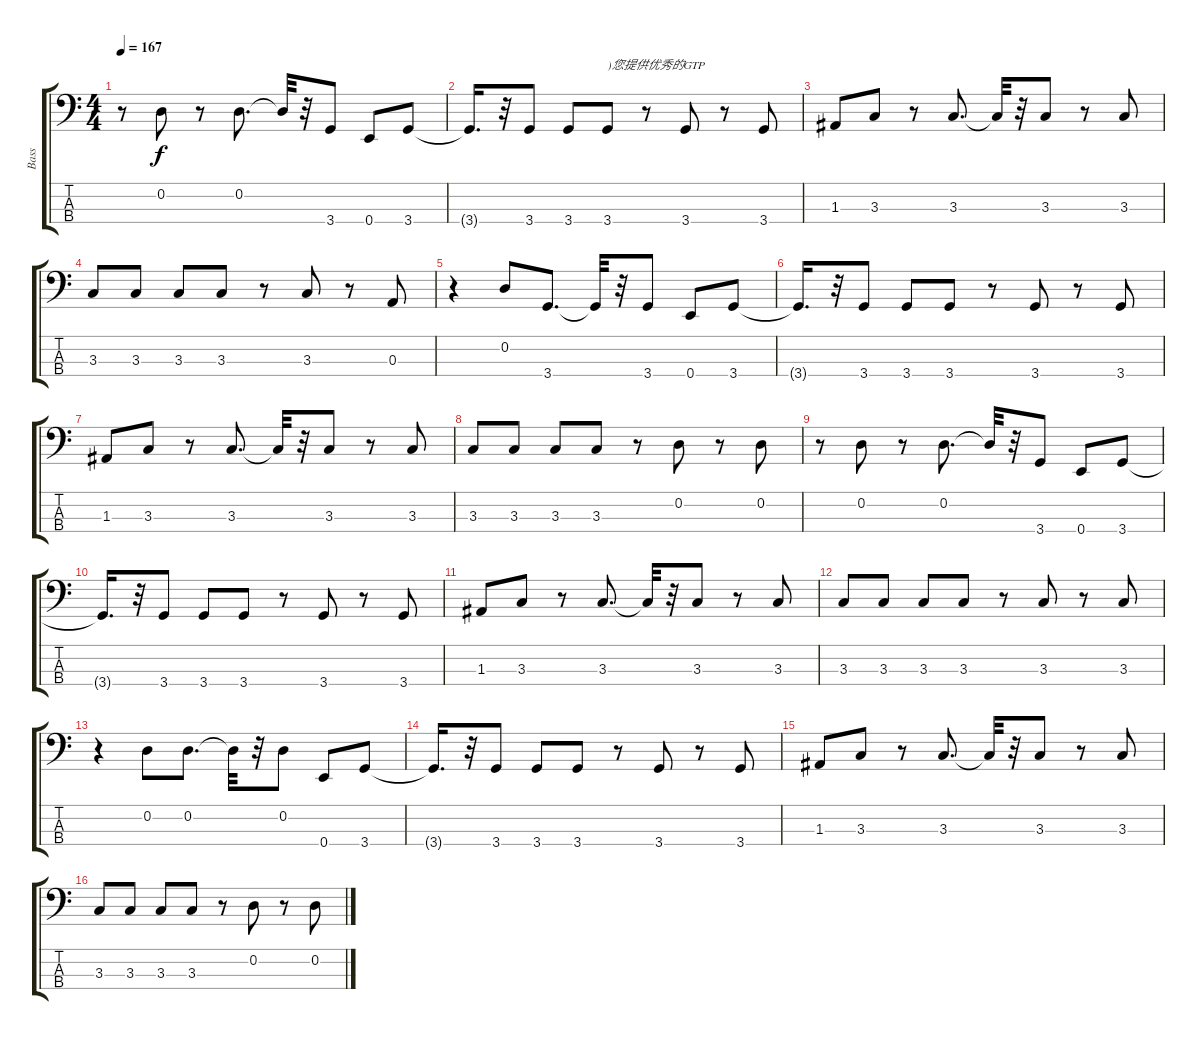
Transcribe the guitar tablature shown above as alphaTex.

\track ("Bass" "Bass") {instrument slapbass2}
\staff {score tabs}
\tuning (G2 D2 A1 E1) {hide}
\ts (4 4)
\tempo 167
\clef f4
\ks c
r.8{dy f} 0.2.8 r.8 0.2.8{d} 0.2{t}.32 r.32 3.4.8 0.4.8 3.4.8 |
3.4{t}.16{d} r.32 3.4.8 3.4.8 3.4.8{txt ")您提供优秀的GTP"} r.8 3.4.8 r.8 3.4.8 |
1.3.8 3.3.8 r.8 3.3.8{d} 3.3{t}.32 r.32 3.3.8 r.8 3.3.8 |
3.3.8 3.3.8 3.3.8 3.3.8 r.8 3.3.8 r.8 0.3.8 |
r.4 0.2.8 3.4.8{d} 3.4{t}.32 r.32 3.4.8 0.4.8 3.4.8 |
3.4{t}.16{d} r.32 3.4.8 3.4.8 3.4.8 r.8 3.4.8 r.8 3.4.8 |
1.3.8 3.3.8 r.8 3.3.8{d} 3.3{t}.32 r.32 3.3.8 r.8 3.3.8 |
3.3.8 3.3.8 3.3.8 3.3.8 r.8 0.2.8 r.8 0.2.8 |
r.8 0.2.8 r.8 0.2.8{d} 0.2{t}.32 r.32 3.4.8 0.4.8 3.4.8 |
3.4{t}.16{d} r.32 3.4.8 3.4.8 3.4.8 r.8 3.4.8 r.8 3.4.8 |
1.3.8 3.3.8 r.8 3.3.8{d} 3.3{t}.32 r.32 3.3.8 r.8 3.3.8 |
3.3.8 3.3.8 3.3.8 3.3.8 r.8 3.3.8 r.8 3.3.8 |
r.4 0.2.8 0.2.8{d} 0.2{t}.32 r.32 0.2.8 0.4.8 3.4.8 |
3.4{t}.16{d} r.32 3.4.8 3.4.8 3.4.8 r.8 3.4.8 r.8 3.4.8 |
1.3.8 3.3.8 r.8 3.3.8{d} 3.3{t}.32 r.32 3.3.8 r.8 3.3.8 |
3.3.8 3.3.8 3.3.8 3.3.8 r.8 0.2.8 r.8 0.2.8
